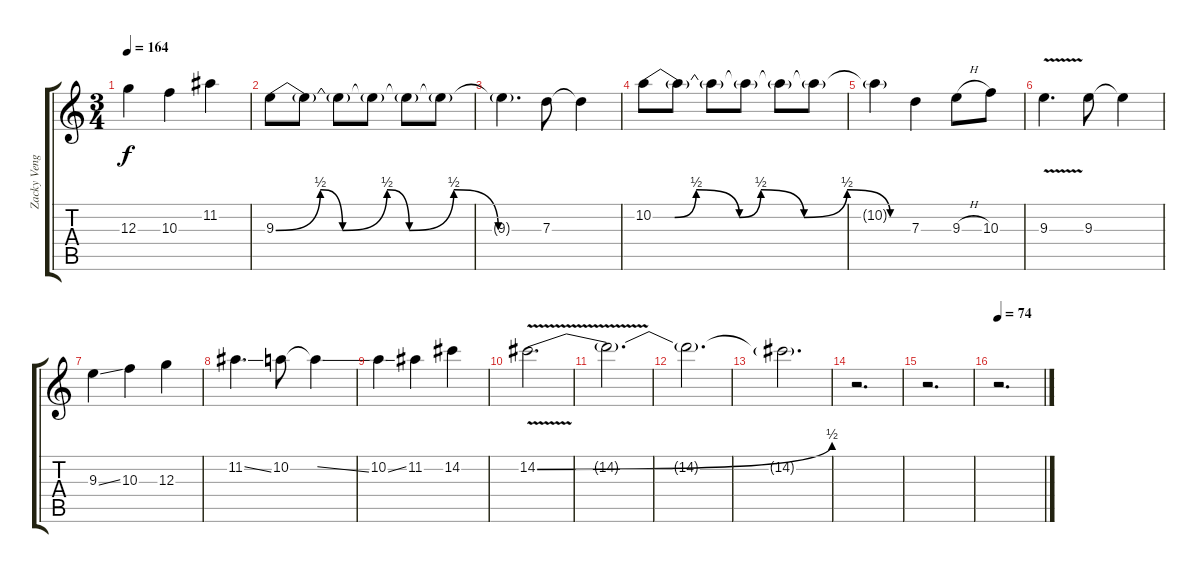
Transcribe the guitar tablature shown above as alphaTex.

\track ("Zacky Vengeance (Pan Lead)" "Zacky Veng") {instrument distortionguitar}
\staff {score tabs}
\tuning (E4 B3 G3 D3 A2 D2) {hide}
\ts (3 4)
\tempo 164
\clef g2
\ks c
12.3.4{dy f} 10.3.4 11.2.4 |
9.3{be (custom 0 0 10 2 15 0 25 2 30 0 40 2 50 0 60 0)}.8 9.3{t}.8 9.3{t}.8 9.3{t}.8 9.3{t}.8 9.3{t}.8 |
9.3{t}.4{d} 7.3.8 7.3{t}.4 |
10.2{be (custom 0 0 5 0 10 2 20 0 25 2 35 0 45 2 55 0 60 0)}.8 10.2{t}.8 10.2{t}.8 10.2{t}.8 10.2{t}.8 10.2{t}.8 |
10.2{t}.4 7.3.4 9.3{h}.8 10.3.8 |
9.3{v}.4{d} 9.3.8 9.3{t}.4 |
9.3{ss}.4 10.3.4 12.3.4 |
11.2{ss}.4{d} 10.2.8 10.2{ss t}.4 |
10.2{ss}.4 11.2.4 14.2.4 |
14.2{be (bend 0 0 60 2) v}.2{d} |
14.2{t}.2{d} |
14.2{t}.2{d} |
14.2{t}.2{d} |
r.2{d} |
r.2{d} |
\tempo 74
r.2{d}
